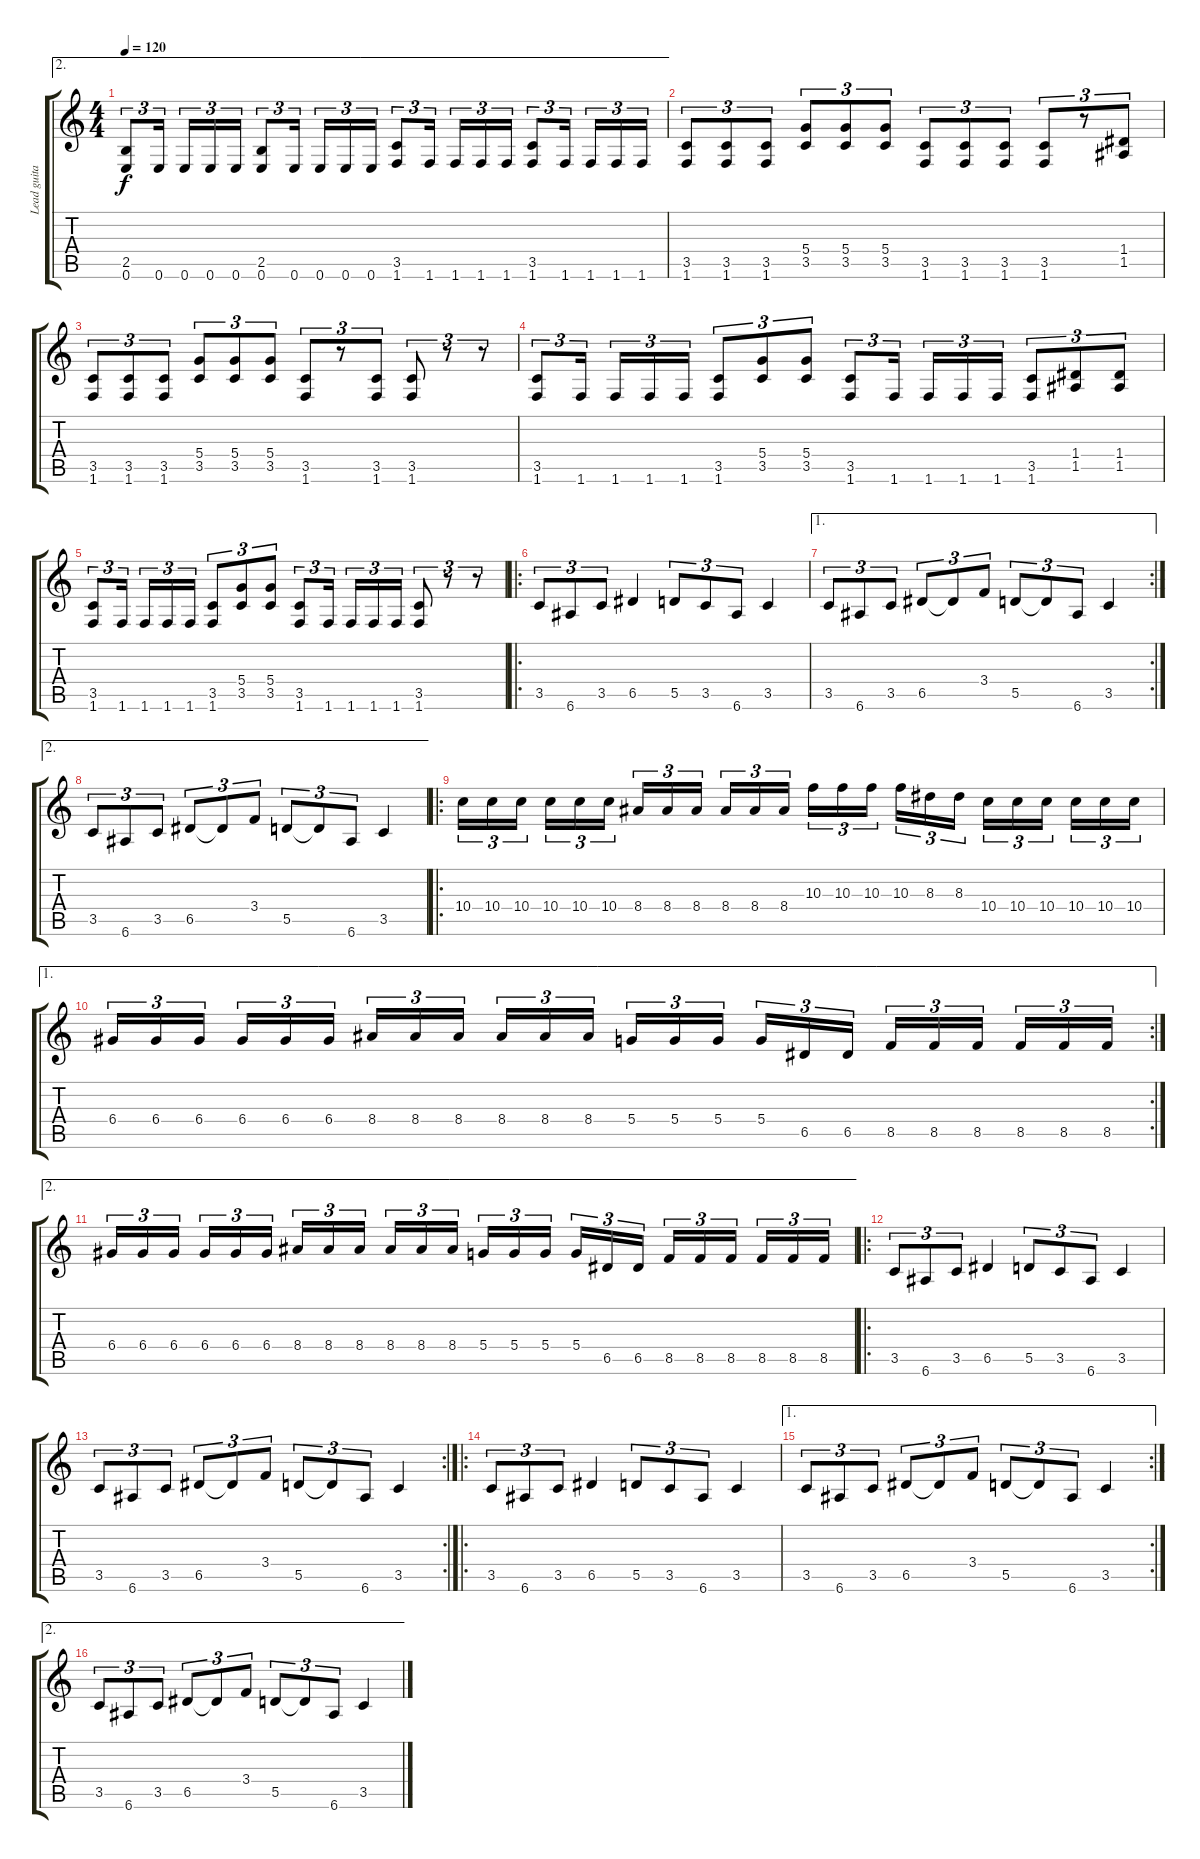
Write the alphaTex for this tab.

\track ("Lead guitar" "Lead guita") {instrument distortionguitar}
\staff {score tabs}
\tuning (E4 B3 G3 D3 A2 E2) {hide}
\ae 2
\ts (4 4)
\tempo 120
\clef g2
\ks c
(2.5 0.6).8{tu (3 2) dy f} 0.6.16{tu (3 2)} 0.6.16{tu (3 2)} 0.6.16{tu (3 2)} 0.6.16{tu (3 2)} (2.5 0.6).8{tu (3 2)} 0.6.16{tu (3 2)} 0.6.16{tu (3 2)} 0.6.16{tu (3 2)} 0.6.16{tu (3 2)} (3.5 1.6).8{tu (3 2)} 1.6.16{tu (3 2)} 1.6.16{tu (3 2)} 1.6.16{tu (3 2)} 1.6.16{tu (3 2)} (3.5 1.6).8{tu (3 2)} 1.6.16{tu (3 2)} 1.6.16{tu (3 2)} 1.6.16{tu (3 2)} 1.6.16{tu (3 2)} |
(3.5 1.6).8{tu (3 2)} (3.5 1.6).8{tu (3 2)} (3.5 1.6).8{tu (3 2)} (5.4 3.5).8{tu (3 2)} (5.4 3.5).8{tu (3 2)} (5.4 3.5).8{tu (3 2)} (3.5 1.6).8{tu (3 2)} (3.5 1.6).8{tu (3 2)} (3.5 1.6).8{tu (3 2)} (3.5 1.6).8{tu (3 2)} r.8{tu (3 2)} (1.4 1.5).8{tu (3 2)} |
(3.5 1.6).8{tu (3 2)} (3.5 1.6).8{tu (3 2)} (3.5 1.6).8{tu (3 2)} (5.4 3.5).8{tu (3 2)} (5.4 3.5).8{tu (3 2)} (5.4 3.5).8{tu (3 2)} (3.5 1.6).8{tu (3 2)} r.8{tu (3 2)} (3.5 1.6).8{tu (3 2)} (3.5 1.6).8{tu (3 2)} r.8{tu (3 2)} r.8{tu (3 2)} |
(3.5 1.6).8{tu (3 2)} 1.6.16{tu (3 2)} 1.6.16{tu (3 2)} 1.6.16{tu (3 2)} 1.6.16{tu (3 2)} (3.5 1.6).8{tu (3 2)} (5.4 3.5).8{tu (3 2)} (5.4 3.5).8{tu (3 2)} (3.5 1.6).8{tu (3 2)} 1.6.16{tu (3 2)} 1.6.16{tu (3 2)} 1.6.16{tu (3 2)} 1.6.16{tu (3 2)} (3.5 1.6).8{tu (3 2)} (1.4 1.5).8{tu (3 2)} (1.4 1.5).8{tu (3 2)} |
(3.5 1.6).8{tu (3 2)} 1.6.16{tu (3 2)} 1.6.16{tu (3 2)} 1.6.16{tu (3 2)} 1.6.16{tu (3 2)} (3.5 1.6).8{tu (3 2)} (5.4 3.5).8{tu (3 2)} (5.4 3.5).8{tu (3 2)} (3.5 1.6).8{tu (3 2)} 1.6.16{tu (3 2)} 1.6.16{tu (3 2)} 1.6.16{tu (3 2)} 1.6.16{tu (3 2)} (3.5 1.6).8{tu (3 2)} r.8{tu (3 2)} r.8{tu (3 2)} |
\ro
3.5.8{tu (3 2)} 6.6.8{tu (3 2)} 3.5.8{tu (3 2)} 6.5.4 5.5.8{tu (3 2)} 3.5.8{tu (3 2)} 6.6.8{tu (3 2)} 3.5.4 |
\ae 1
\rc 2
3.5.8{tu (3 2)} 6.6.8{tu (3 2)} 3.5.8{tu (3 2)} 6.5.8{tu (3 2)} 6.5{t}.8{tu (3 2)} 3.4.8{tu (3 2)} 5.5.8{tu (3 2)} 5.5{t}.8{tu (3 2)} 6.6.8{tu (3 2)} 3.5.4 |
\ae 2
3.5.8{tu (3 2)} 6.6.8{tu (3 2)} 3.5.8{tu (3 2)} 6.5.8{tu (3 2)} 6.5{t}.8{tu (3 2)} 3.4.8{tu (3 2)} 5.5.8{tu (3 2)} 5.5{t}.8{tu (3 2)} 6.6.8{tu (3 2)} 3.5.4 |
\ro
10.4.16{tu (3 2)} 10.4.16{tu (3 2)} 10.4.16{tu (3 2)} 10.4.16{tu (3 2)} 10.4.16{tu (3 2)} 10.4.16{tu (3 2)} 8.4.16{tu (3 2)} 8.4.16{tu (3 2)} 8.4.16{tu (3 2)} 8.4.16{tu (3 2)} 8.4.16{tu (3 2)} 8.4.16{tu (3 2)} 10.3.16{tu (3 2)} 10.3.16{tu (3 2)} 10.3.16{tu (3 2)} 10.3.16{tu (3 2)} 8.3.16{tu (3 2)} 8.3.16{tu (3 2)} 10.4.16{tu (3 2)} 10.4.16{tu (3 2)} 10.4.16{tu (3 2)} 10.4.16{tu (3 2)} 10.4.16{tu (3 2)} 10.4.16{tu (3 2)} |
\ae 1
\rc 2
6.4.16{tu (3 2)} 6.4.16{tu (3 2)} 6.4.16{tu (3 2)} 6.4.16{tu (3 2)} 6.4.16{tu (3 2)} 6.4.16{tu (3 2)} 8.4.16{tu (3 2)} 8.4.16{tu (3 2)} 8.4.16{tu (3 2)} 8.4.16{tu (3 2)} 8.4.16{tu (3 2)} 8.4.16{tu (3 2)} 5.4.16{tu (3 2)} 5.4.16{tu (3 2)} 5.4.16{tu (3 2)} 5.4.16{tu (3 2)} 6.5.16{tu (3 2)} 6.5.16{tu (3 2)} 8.5.16{tu (3 2)} 8.5.16{tu (3 2)} 8.5.16{tu (3 2)} 8.5.16{tu (3 2)} 8.5.16{tu (3 2)} 8.5.16{tu (3 2)} |
\ae 2
6.4.16{tu (3 2)} 6.4.16{tu (3 2)} 6.4.16{tu (3 2)} 6.4.16{tu (3 2)} 6.4.16{tu (3 2)} 6.4.16{tu (3 2)} 8.4.16{tu (3 2)} 8.4.16{tu (3 2)} 8.4.16{tu (3 2)} 8.4.16{tu (3 2)} 8.4.16{tu (3 2)} 8.4.16{tu (3 2)} 5.4.16{tu (3 2)} 5.4.16{tu (3 2)} 5.4.16{tu (3 2)} 5.4.16{tu (3 2)} 6.5.16{tu (3 2)} 6.5.16{tu (3 2)} 8.5.16{tu (3 2)} 8.5.16{tu (3 2)} 8.5.16{tu (3 2)} 8.5.16{tu (3 2)} 8.5.16{tu (3 2)} 8.5.16{tu (3 2)} |
\ro
3.5.8{tu (3 2)} 6.6.8{tu (3 2)} 3.5.8{tu (3 2)} 6.5.4 5.5.8{tu (3 2)} 3.5.8{tu (3 2)} 6.6.8{tu (3 2)} 3.5.4 |
\rc 2
3.5.8{tu (3 2)} 6.6.8{tu (3 2)} 3.5.8{tu (3 2)} 6.5.8{tu (3 2)} 6.5{t}.8{tu (3 2)} 3.4.8{tu (3 2)} 5.5.8{tu (3 2)} 5.5{t}.8{tu (3 2)} 6.6.8{tu (3 2)} 3.5.4 |
\ro
3.5.8{tu (3 2)} 6.6.8{tu (3 2)} 3.5.8{tu (3 2)} 6.5.4 5.5.8{tu (3 2)} 3.5.8{tu (3 2)} 6.6.8{tu (3 2)} 3.5.4 |
\ae 1
\rc 2
3.5.8{tu (3 2)} 6.6.8{tu (3 2)} 3.5.8{tu (3 2)} 6.5.8{tu (3 2)} 6.5{t}.8{tu (3 2)} 3.4.8{tu (3 2)} 5.5.8{tu (3 2)} 5.5{t}.8{tu (3 2)} 6.6.8{tu (3 2)} 3.5.4 |
\ae 2
3.5.8{tu (3 2)} 6.6.8{tu (3 2)} 3.5.8{tu (3 2)} 6.5.8{tu (3 2)} 6.5{t}.8{tu (3 2)} 3.4.8{tu (3 2)} 5.5.8{tu (3 2)} 5.5{t}.8{tu (3 2)} 6.6.8{tu (3 2)} 3.5.4
